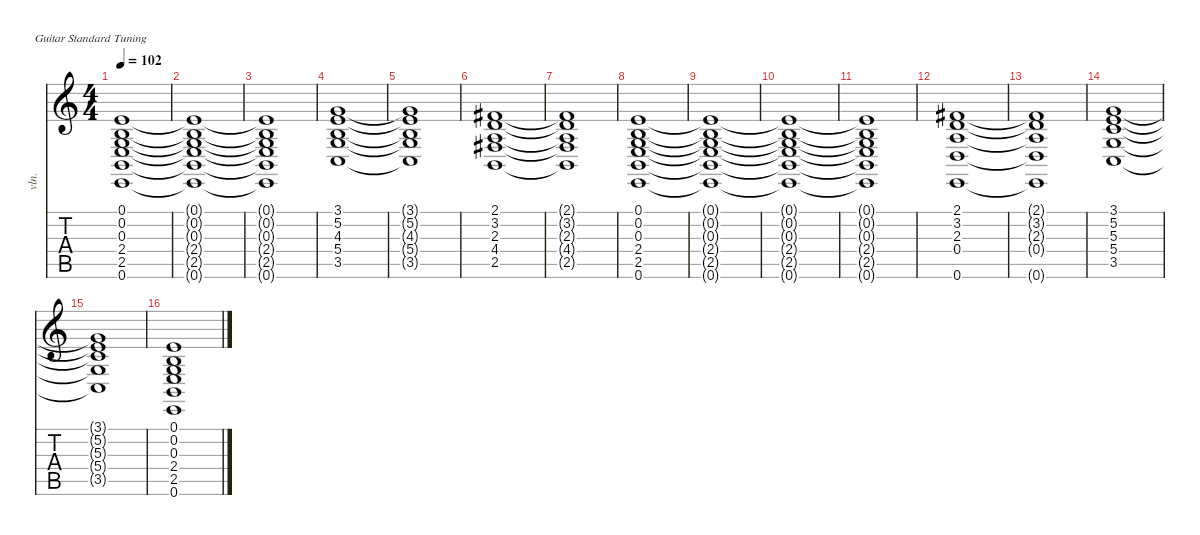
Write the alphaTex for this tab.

\defaultSystemsLayout 4
\hideDynamics
\bracketExtendMode nobrackets
\otherSystemsTrackNameOrientation horizontal
\track ("Jon Carin" "vln.") {instrument stringensemble1}
\staff {score tabs}
\tuning (E4 B3 G3 D3 A2 E2)
\ts (4 4)
\tempo 102
\clef g2
\ks c
(0.1{t} 0.2{t} 0.3{t} 2.4{t} 2.5{t} 0.6{t}).1{dy f} |
(0.1{t} 0.2{t} 0.3{t} 2.4{t} 2.5{t} 0.6{t}).1 |
(0.1{t} 0.2{t} 0.3{t} 2.4{t} 2.5{t} 0.6{t}).1 |
(3.1 5.2 4.3 5.4 3.5).1 |
(3.1{t} 5.2{t} 4.3{t} 5.4{t} 3.5{t}).1 |
(2.1{acc #} 3.2 2.3 4.4{acc #} 2.5).1 |
(2.1{t acc #} 3.2{t} 2.3{t} 4.4{t acc #} 2.5{t}).1 |
(0.1 0.2 0.3 2.4 2.5 0.6).1 |
(0.1{t} 0.2{t} 0.3{t} 2.4{t} 2.5{t} 0.6{t}).1 |
(0.1{t} 0.2{t} 0.3{t} 2.4{t} 2.5{t} 0.6{t}).1 |
(0.1{t} 0.2{t} 0.3{t} 2.4{t} 2.5{t} 0.6{t}).1 |
(2.1{acc #} 3.2 2.3 0.4 0.6).1 |
(2.1{t acc #} 3.2{t} 2.3{t} 0.4{t} 0.6{t}).1 |
(3.1 5.2 5.3 5.4 3.5).1 |
(3.1{t} 5.2{t} 5.3{t} 5.4{t} 3.5{t}).1 |
(0.1 0.2 0.3 2.4 2.5 0.6).1
